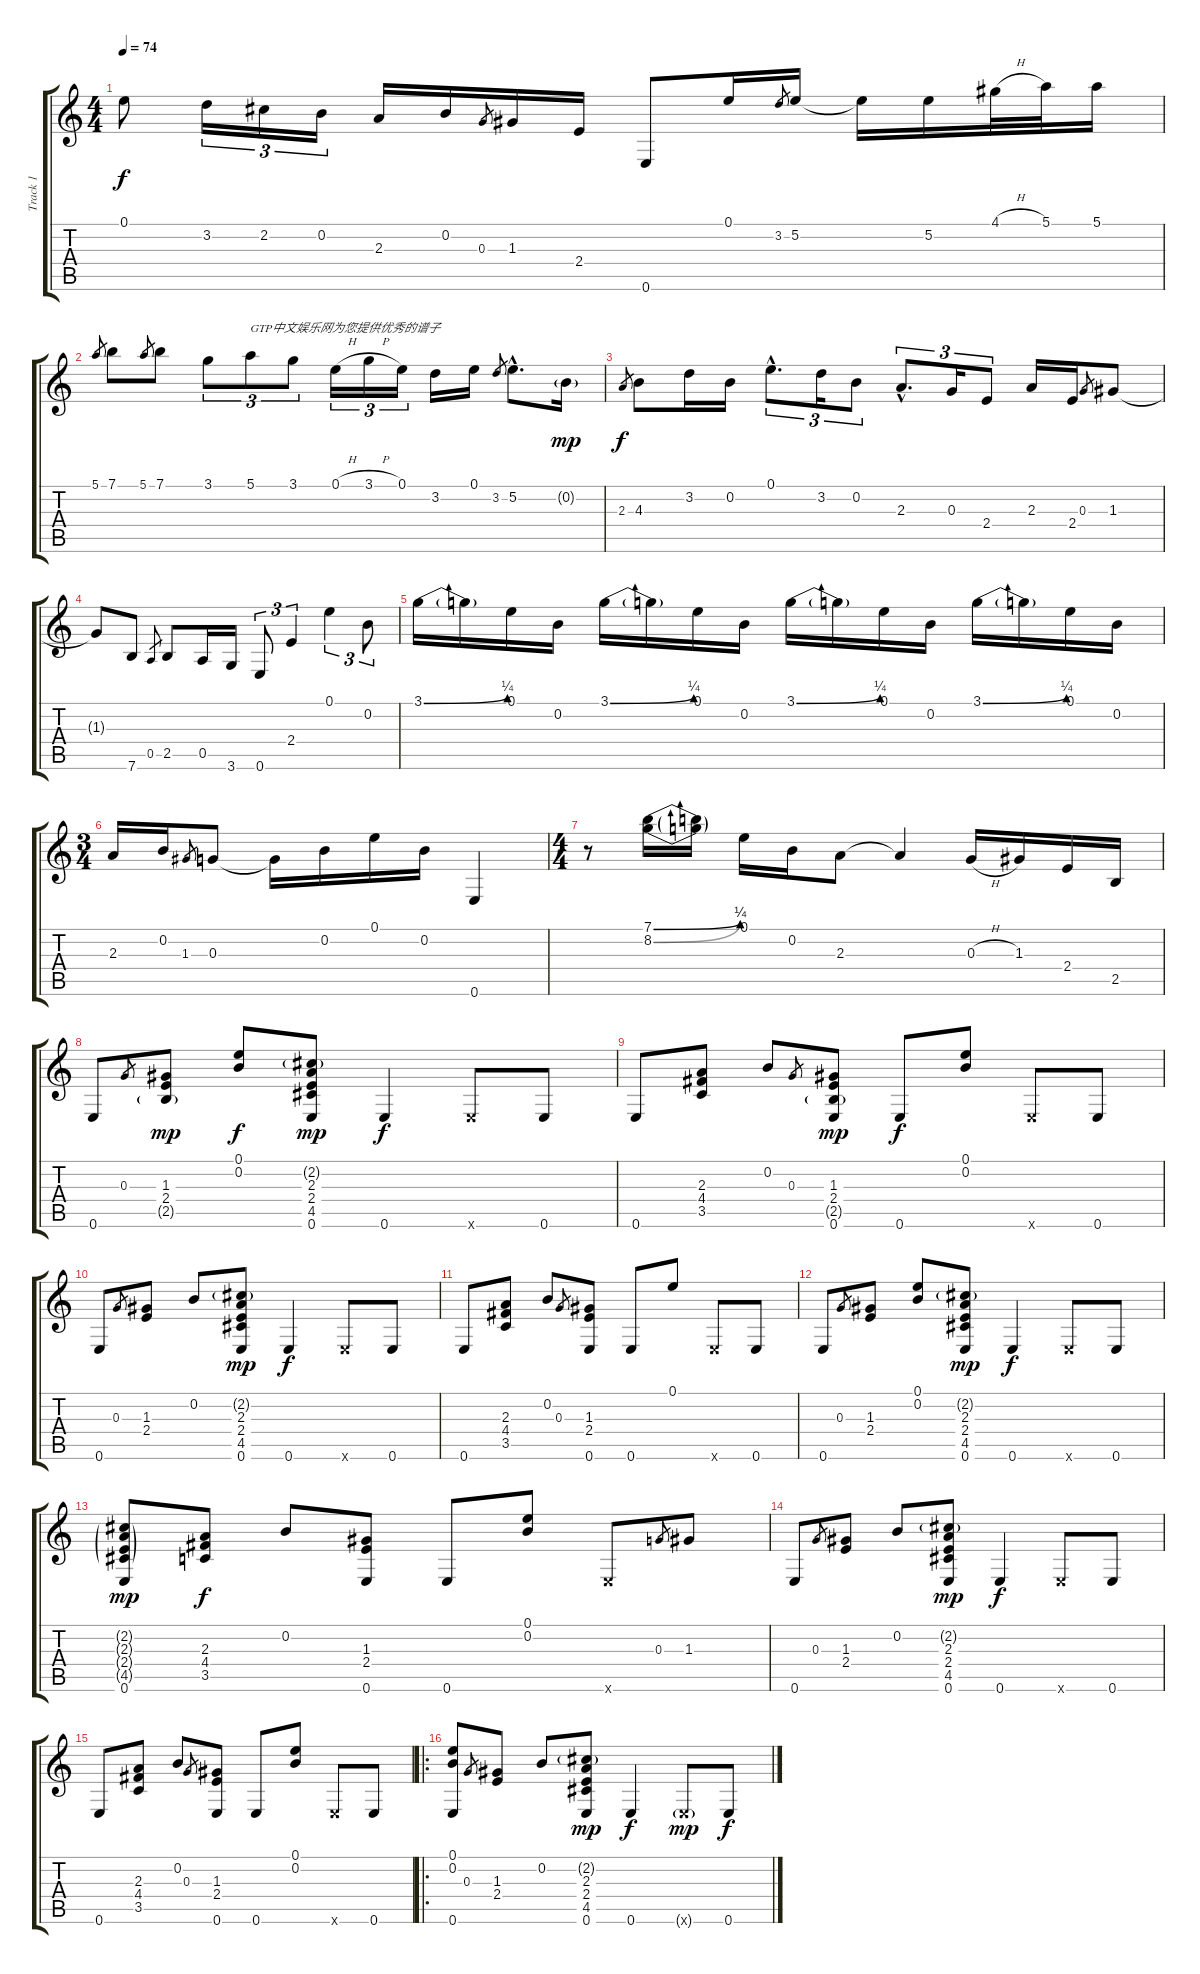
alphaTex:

\track ("Track 1" "Track 1") {instrument acousticguitarnylon}
\staff {score tabs}
\tuning (E4 B3 G3 D3 A2 E2) {hide}
\ts (4 4)
\tempo 74
\clef g2
\ks c
0.1.8{dy f instrument acousticguitarnylon} 3.2.16{tu (3 2)} 2.2.16{tu (3 2)} 0.2.16{tu (3 2)} 2.3.16 0.2.16 0.3.8{gr} 1.3.16 2.4.16 0.6.8 0.1.16 3.2.8{gr} 5.2.16 5.2{t}.16 5.2.16 4.1{h}.32 5.1.32 5.1.16 |
5.1.8{gr} 7.1.8 5.1.8{gr} 7.1.8 3.1.8{tu (3 2)} 5.1.8{tu (3 2) txt "GTP中文娱乐网为您提供优秀的谱子"} 3.1.8{tu (3 2)} 0.1{h}.16{tu (3 2)} 3.1{h}.16{tu (3 2)} 0.1.16{tu (3 2)} 3.2.16 0.1.16 3.2.8{gr} 5.2{hac}.8{d} 0.2{g}.16{dy mp} |
2.3.8{gr dy f} 4.3.8 3.2.16 0.2.16 0.1{hac}.8{d tu (3 2)} 3.2.16{tu (3 2)} 0.2.8{tu (3 2)} 2.3{hac}.8{d tu (3 2)} 0.3.16{tu (3 2)} 2.4.8{tu (3 2)} 2.3.16 2.4.16 0.3.8{gr} 1.3.8 |
1.3{t}.8 7.6.8 0.5.8{gr} 2.5.8 0.5.16 3.6.16 0.6.8{tu (3 2)} 2.4.4{tu (3 2)} 0.1.4{tu (3 2)} 0.2.8{tu (3 2)} |
3.1{be (bend 0 0 60 1)}.16 3.1{t}.16 0.1.16 0.2.16 3.1{be (bend 0 0 60 1)}.16 3.1{t}.16 0.1.16 0.2.16 3.1{be (bend 0 0 60 1)}.16 3.1{t}.16 0.1.16 0.2.16 3.1{be (bend 0 0 60 1)}.16 3.1{t}.16 0.1.16 0.2.16 |
\ts (3 4)
2.3.16 0.2.16 1.3.8{gr} 0.3.8 0.3{t}.16 0.2.16 0.1.16 0.2.16 0.6.4 |
\ts (4 4)
r.8 (7.1{be (bend 0 0 60 1)} 8.2{be (bend 0 0 60 1)}).16 (7.1{t} 8.2{t}).16 0.1.16 0.2.16 2.3.8 2.3{t}.4 0.3{h}.16 1.3.16 2.4.16 2.5.16 |
0.6.8 0.3.8{gr} (1.3 2.4 2.5{g}).8{dy mp} (0.1 0.2).8{dy f} (2.2{g} 2.3 2.4 4.5 0.6).8{dy mp} 0.6.4{dy f} 0.6{x}.8 0.6.8 |
0.6.8 (2.3 4.4 3.5).8 0.2.8 0.3.8{gr} (1.3 2.4 2.5{g} 0.6).8{dy mp} 0.6.8{dy f} (0.1 0.2).8 0.6{x}.8 0.6.8 |
0.6.8 0.3.8{gr} (1.3 2.4).8 0.2.8 (2.2{g} 2.3 2.4 4.5 0.6).8{dy mp} 0.6.4{dy f} 0.6{x}.8 0.6.8 |
0.6.8 (2.3 4.4 3.5).8 0.2.8 0.3.8{gr} (1.3 2.4 0.6).8 0.6.8 0.1.8 0.6{x}.8 0.6.8 |
0.6.8 0.3.8{gr} (1.3 2.4).8 (0.1 0.2).8 (2.2{g} 2.3 2.4 4.5 0.6).8{dy mp} 0.6.4{dy f} 0.6{x}.8 0.6.8 |
(2.2{g} 2.3{g} 2.4{g} 4.5{g} 0.6).8{dy mp} (2.3 4.4 3.5).8{dy f} 0.2.8 (1.3 2.4 0.6).8 0.6.8 (0.1 0.2).8 0.6{x}.8 0.3.8{gr} 1.3.8 |
0.6.8 0.3.8{gr} (1.3 2.4).8 0.2.8 (2.2{g} 2.3 2.4 4.5 0.6).8{dy mp} 0.6.4{dy f} 0.6{x}.8 0.6.8 |
0.6.8 (2.3 4.4 3.5).8 0.2.8 0.3.8{gr} (1.3 2.4 0.6).8 0.6.8 (0.1 0.2).8 0.6{x}.8 0.6.8 |
\ro
(0.1 0.2 0.6).8 0.3.8{gr} (1.3 2.4).8 0.2.8 (2.2{g} 2.3 2.4 4.5 0.6).8{dy mp} 0.6.4{dy f} 0.6{g x}.8{dy mp} 0.6.8{dy f}
